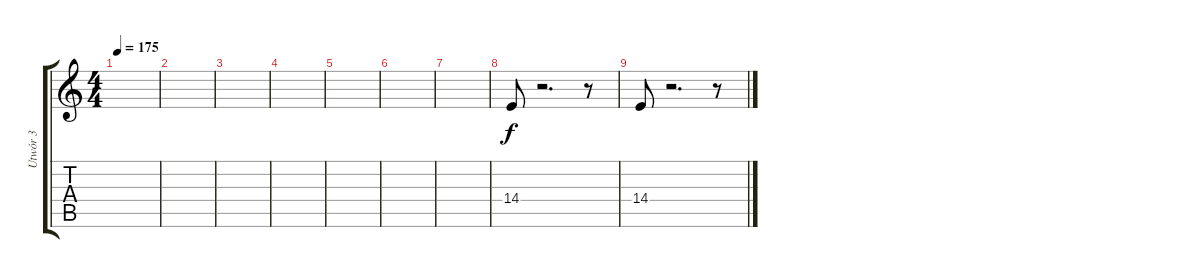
\track ("Utwór 3" "Utwór 3") {instrument trumpet}
\staff {score tabs}
\tuning (E4 B3 G3 D3 A2 E2) {hide}
\ts (4 4)
\tempo 175
\clef g2
\ks c
|
|
|
|
|
|
|
14.4.8 r.2{d} r.8 |
14.4.8 r.2{d} r.8
